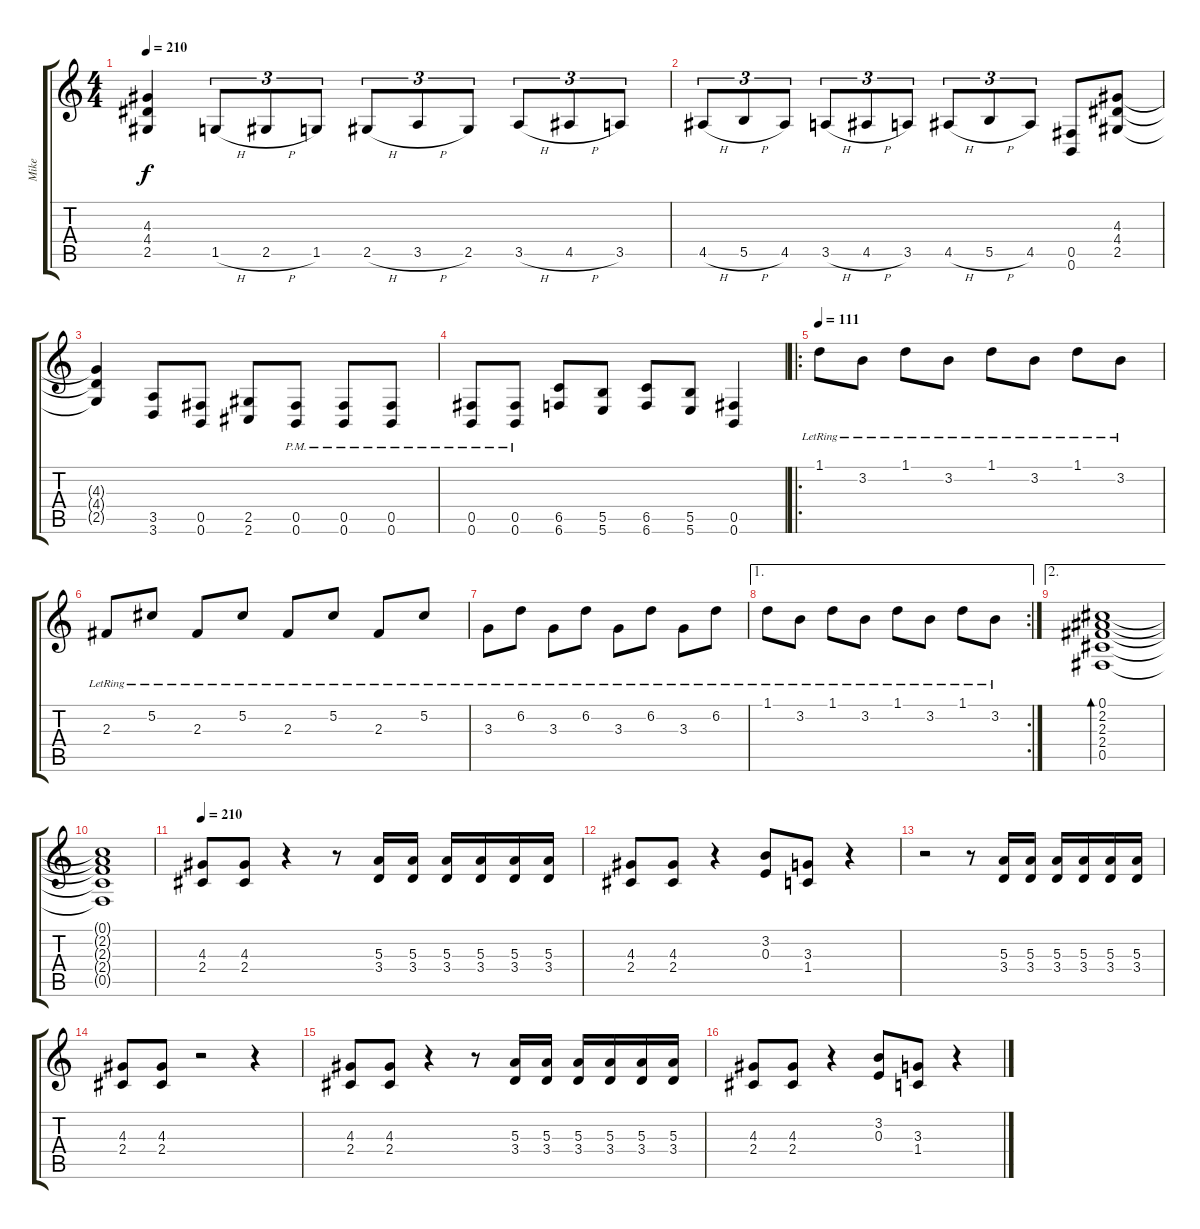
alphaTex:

\track ("Mike " "Mike ") {instrument distortionguitar}
\staff {score tabs}
\tuning (Db4 Ab3 E3 B2 Gb2 B1) {hide}
\ts (4 4)
\tempo 210
\clef g2
\ks c
(4.3{t} 4.4{t} 2.5{t}).4{dy f} 1.5{h}.8{tu (3 2)} 2.5{h}.8{tu (3 2)} 1.5.8{tu (3 2)} 2.5{h}.8{tu (3 2)} 3.5{h}.8{tu (3 2)} 2.5.8{tu (3 2)} 3.5{h}.8{tu (3 2)} 4.5{h}.8{tu (3 2)} 3.5.8{tu (3 2)} |
4.5{h}.8{tu (3 2)} 5.5{h}.8{tu (3 2)} 4.5.8{tu (3 2)} 3.5{h}.8{tu (3 2)} 4.5{h}.8{tu (3 2)} 3.5.8{tu (3 2)} 4.5{h}.8{tu (3 2)} 5.5{h}.8{tu (3 2)} 4.5.8{tu (3 2)} (0.5 0.6).8 (4.3 4.4 2.5).8 |
(4.3{t} 4.4{t} 2.5{t}).4 (3.5 3.6).8 (0.5 0.6).8 (2.5 2.6).8 (0.5{pm} 0.6{pm}).8 (0.5{pm} 0.6{pm}).8 (0.5{pm} 0.6{pm}).8 |
(0.5{pm} 0.6{pm}).8 (0.5{pm} 0.6{pm}).8 (6.5 6.6).8 (5.5 5.6).8 (6.5 6.6).8 (5.5 5.6).8 (0.5 0.6).4 |
\ro
\tempo 111
1.1{lr}.8{instrument acousticguitarsteel} 3.2{lr}.8 1.1{lr}.8 3.2{lr}.8 1.1{lr}.8 3.2{lr}.8 1.1{lr}.8 3.2{lr}.8 |
2.3{lr}.8 5.2{lr}.8 2.3{lr}.8 5.2{lr}.8 2.3{lr}.8 5.2{lr}.8 2.3{lr}.8 5.2{lr}.8 |
3.3{lr}.8 6.2{lr}.8 3.3{lr}.8 6.2{lr}.8 3.3{lr}.8 6.2{lr}.8 3.3{lr}.8 6.2{lr}.8 |
\ae 1
\rc 2
1.1{lr}.8 3.2{lr}.8 1.1{lr}.8 3.2{lr}.8 1.1{lr}.8 3.2{lr}.8 1.1{lr}.8 3.2{lr}.8 |
\ae 2
(0.1 2.2 2.3 2.4 0.5).1{bd 240} |
(0.1{t} 2.2{t} 2.3{t} 2.4{t} 0.5{t}).1 |
\tempo 210
(4.3 2.4).8{instrument distortionguitar} (4.3 2.4).8 r.4 r.8 (5.3 3.4).16 (5.3 3.4).16 (5.3 3.4).16 (5.3 3.4).16 (5.3 3.4).16 (5.3 3.4).16 |
(4.3 2.4).8 (4.3 2.4).8 r.4 (3.2 0.3).8 (3.3 1.4).8 r.4 |
r.2 r.8 (5.3 3.4).16 (5.3 3.4).16 (5.3 3.4).16 (5.3 3.4).16 (5.3 3.4).16 (5.3 3.4).16 |
(4.3 2.4).8 (4.3 2.4).8 r.2 r.4 |
(4.3 2.4).8 (4.3 2.4).8 r.4 r.8 (5.3 3.4).16 (5.3 3.4).16 (5.3 3.4).16 (5.3 3.4).16 (5.3 3.4).16 (5.3 3.4).16 |
(4.3 2.4).8 (4.3 2.4).8 r.4 (3.2 0.3).8 (3.3 1.4).8 r.4
